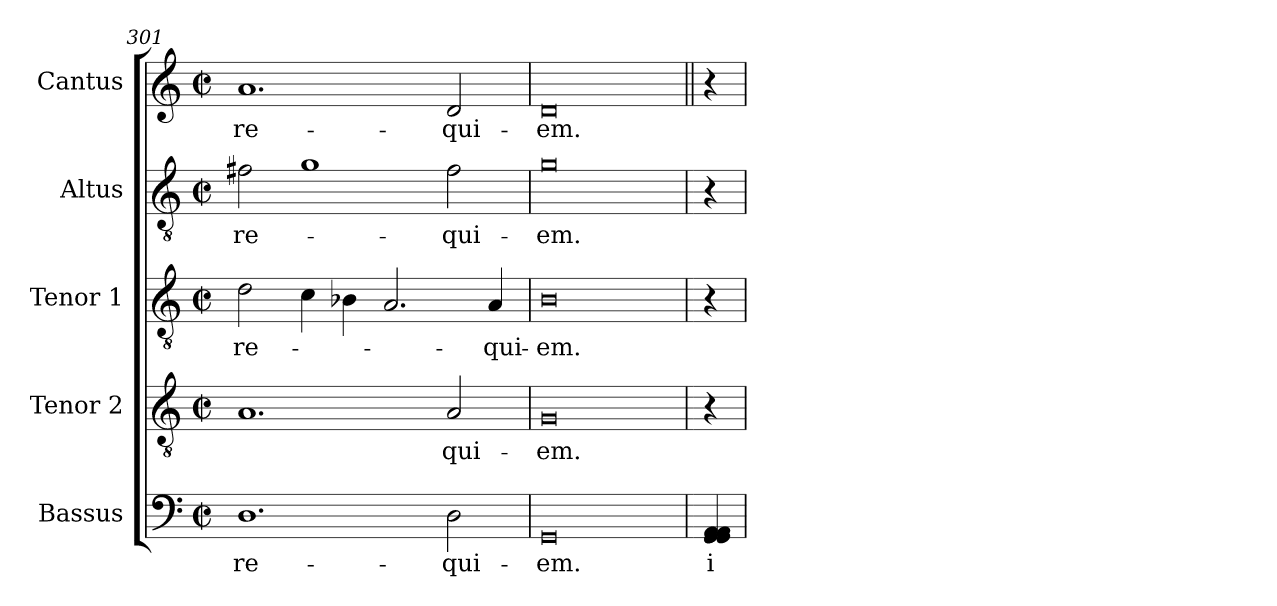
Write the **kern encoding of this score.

**kern	**text	**kern	**text	**kern	**text	**kern	**text	**kern	**text
*part5	*part5	*part4	*part4	*part3	*part3	*part2	*part2	*part1	*part1
*staff5	*staff5	*staff4	*staff4	*staff3	*staff3	*staff2	*staff2	*staff1	*staff1
*I"Bassus	*	*I"Tenor 2	*	*I"Tenor 1	*	*I"Altus	*	*I"Cantus	*
*clefF4	*	*clefGv2	*	*clefGv2	*	*clefGv2	*	*clefG2	*
*k[]	*	*k[]	*	*k[]	*	*k[]	*	*k[]	*
*C:	*	*C:	*	*C:	*	*C:	*	*C:	*
*M2/2	*	*M2/2	*	*M2/2	*	*M2/2	*	*M2/2	*
*met(c|)	*	*met(c|)	*	*met(c|)	*	*met(c|)	*	*met(c|)	*
=301	=301	=301	=301	=301	=301	=301	=301	=301	=301
!	!LO:LY:b:cj	!	!	!	!LO:LY:b:cj	!	!LO:LY:b:cj	!	!LO:LY:b:cj
1.D	re-	1.A	.	2d\	re-	2f#X\	re-	1.a	re-
.	.	.	.	4c\	.	1g	.	.	.
.	.	.	.	4B-X\	.	.	.	.	.
.	.	.	.	2.A/	.	.	.	.	.
!	!LO:LY:b:cj	!	!LO:LY:b:cj	!	!	!	!LO:LY:b:cj	!	!LO:LY:b:cj
2D\	-qui-	2A/	-qui-	.	.	2f#\	-qui-	2d/	-qui-
!	!	!	!	!	!LO:LY:b:cj	!	!	!	!
.	.	.	.	4A/	-qui-	.	.	.	.
=302	=302	=302	=302	=302	=302	=302	=302	=302	=302
!	!LO:LY:b:cj	!	!LO:LY:b:cj	!	!LO:LY:b:cj	!	!LO:LY:b:cj	!	!LO:LY:b:cj
0GG	-em.	0G	-em.	0B	-em.	0g	-em.	0d	-em.
=303	=303||	=303	=303||	=303	=303||	=303	=303||	=303||	=303||
!	!LO:LY:b:cj	!	!	!	!	!	!	!	!
4GG/ 4GG/ 4GG/ 4AA/ 4AA/	-i	4r	.	4r	.	4r	.	4r	.
=	=	=	=	=	=	=	=	=	=
*-	*-	*-	*-	*-	*-	*-	*-	*-	*-
